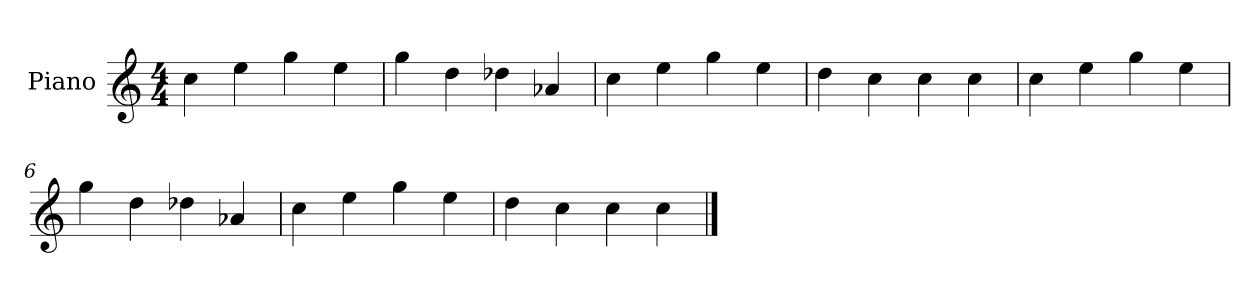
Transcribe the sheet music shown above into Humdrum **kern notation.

**kern
*part1
*staff1
*I"Piano
*I'Pno.
*clefG2
*k[]
*M4/4
*MM110
=1
4cc\
4ee\
4gg\
4ee\
=2
*MM120
4gg\
4dd\
4dd-X\
4a-X/
=3
*MM90
4cc\
4ee\
4gg\
4ee\
=4
*MM80
4dd\
4cc\
4cc\
4cc\
!!LO:LB:g=z
=5
*MM85
4cc\
4ee\
*MM120
4gg\
4ee\
=6
*MM80
4gg\
4dd\
*MM120
4dd-X\
4a-X/
=7
*MM100
4cc\
*MM80
4ee\
*MM100
4gg\
*MM80
4ee\
=8
4dd\
*MM80
4cc\
*MM80
4cc\
4cc\
==
*-
